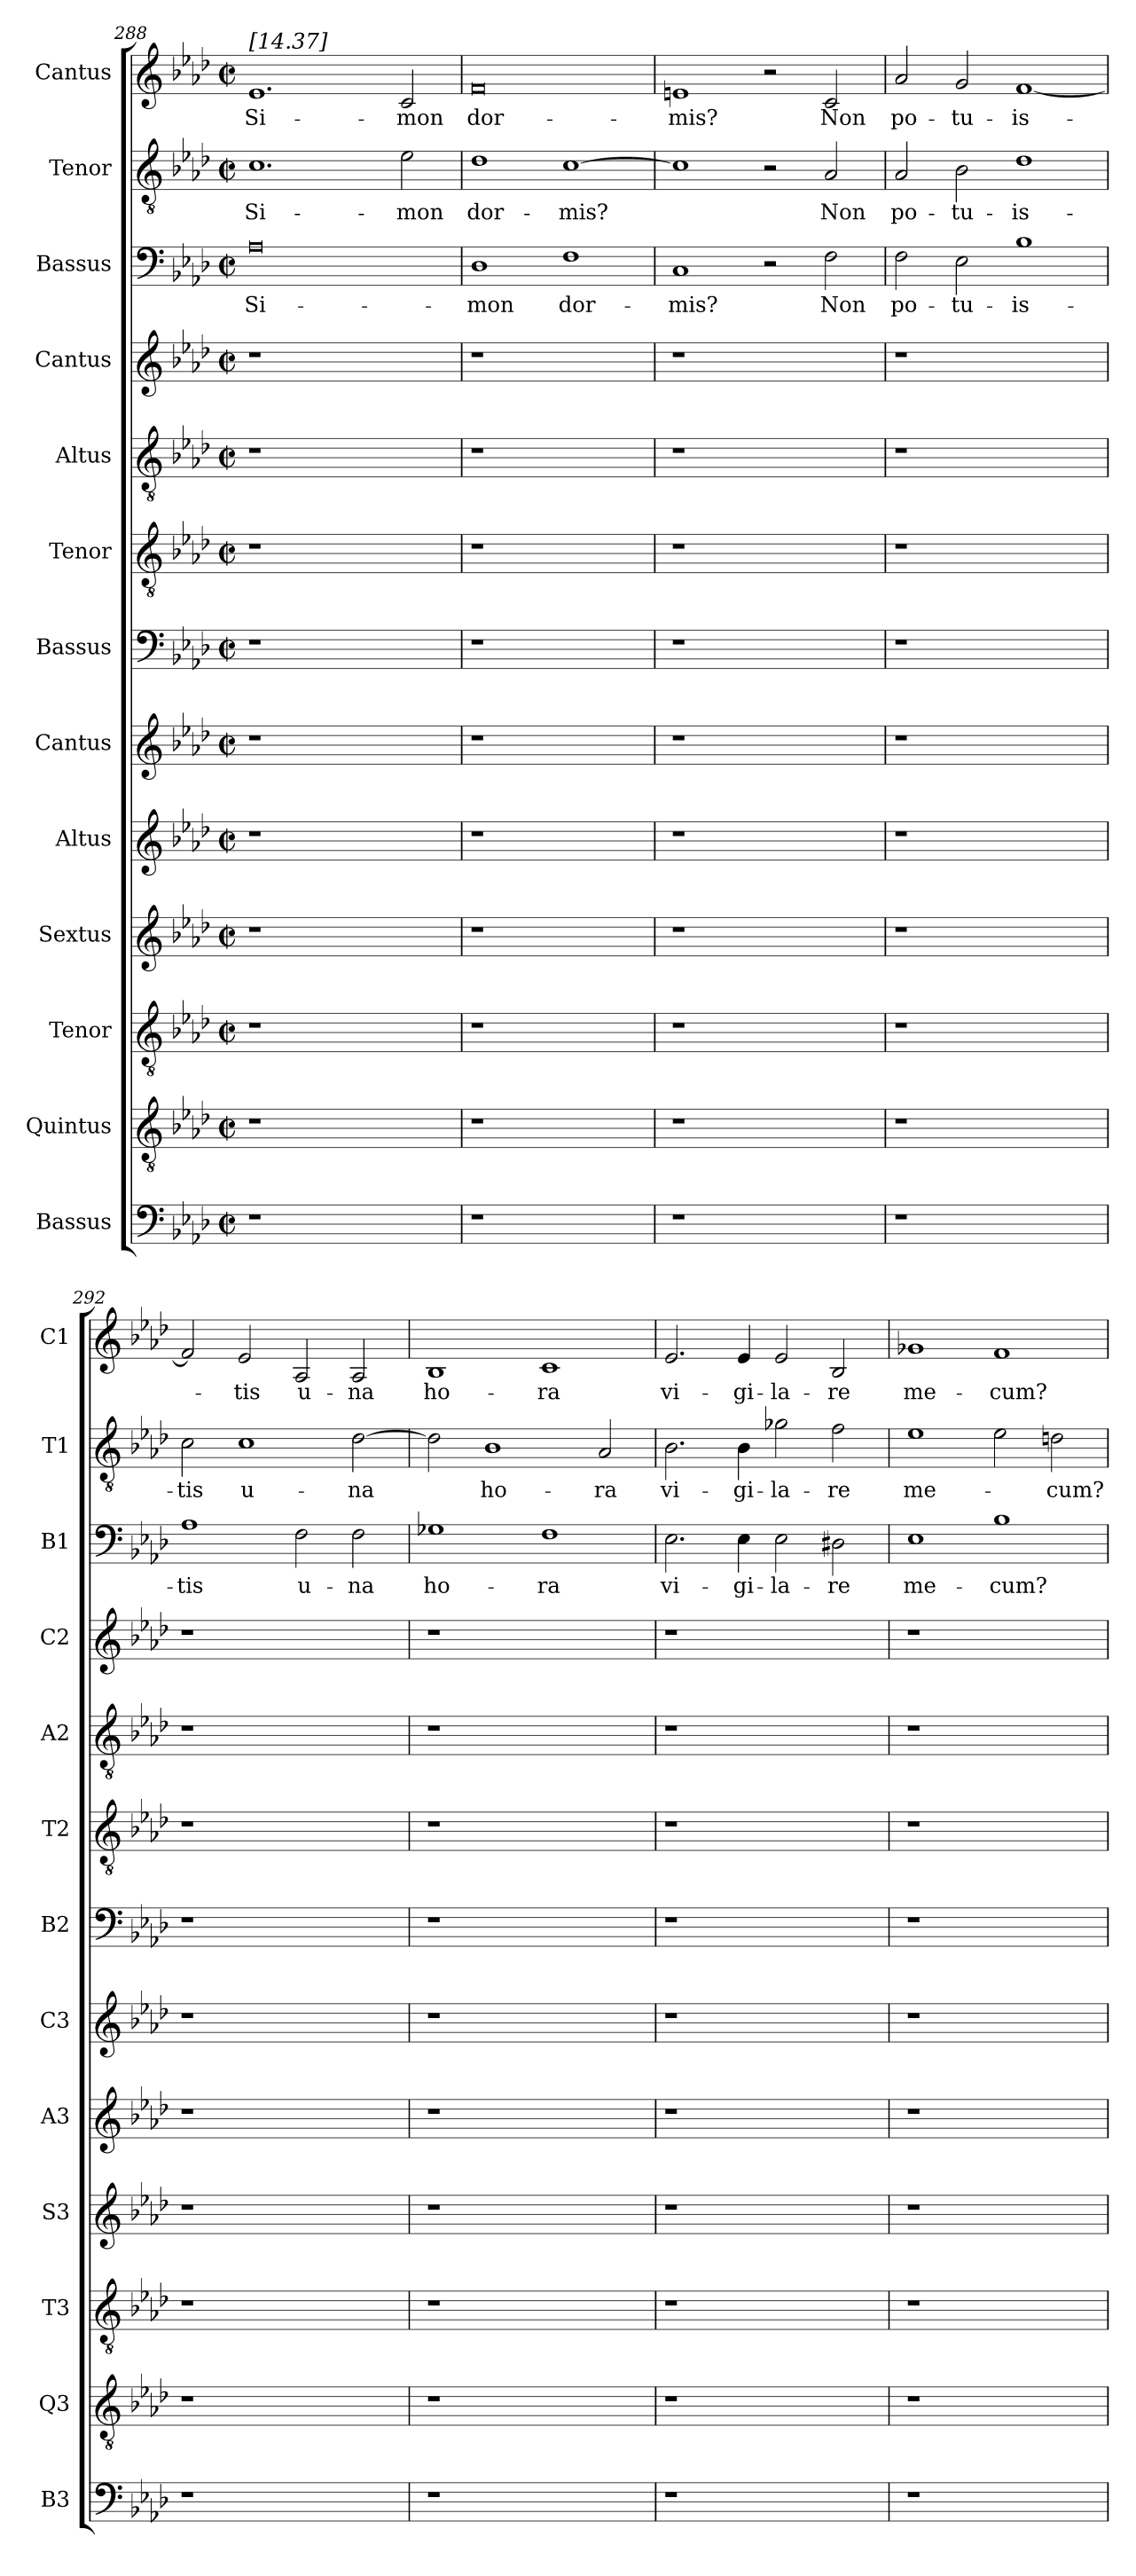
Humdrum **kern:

**kern	**kern	**kern	**kern	**kern	**kern	**kern	**kern	**kern	**kern	**kern	**text	**kern	**text	**kern	**text
*part13	*part12	*part11	*part10	*part9	*part8	*part7	*part6	*part5	*part4	*part3	*part3	*part2	*part2	*part1	*part1
*staff13	*staff12	*staff11	*staff10	*staff9	*staff8	*staff7	*staff6	*staff5	*staff4	*staff3	*staff3	*staff2	*staff2	*staff1	*staff1
*I"Bassus	*I"Quintus	*I"Tenor	*I"Sextus	*I"Altus	*I"Cantus	*I"Bassus	*I"Tenor	*I"Altus	*I"Cantus	*I"Bassus	*	*I"Tenor	*	*I"Cantus	*
*I'B3	*I'Q3	*I'T3	*I'S3	*I'A3	*I'C3	*I'B2	*I'T2	*I'A2	*I'C2	*I'B1	*	*I'T1	*	*I'C1	*
!!LO:PB:g=z
*clefF4	*clefGv2	*clefGv2	*clefG2	*clefG2	*clefG2	*clefF4	*clefGv2	*clefGv2	*clefG2	*clefF4	*	*clefGv2	*	*clefG2	*
*k[b-e-a-d-]	*k[b-e-a-d-]	*k[b-e-a-d-]	*k[b-e-a-d-]	*k[b-e-a-d-]	*k[b-e-a-d-]	*k[b-e-a-d-]	*k[b-e-a-d-]	*k[b-e-a-d-]	*k[b-e-a-d-]	*k[b-e-a-d-]	*	*k[b-e-a-d-]	*	*k[b-e-a-d-]	*
*A-:	*A-:	*A-:	*A-:	*A-:	*A-:	*A-:	*A-:	*A-:	*A-:	*A-:	*	*A-:	*	*A-:	*
*M2/2	*M2/2	*M2/2	*M2/2	*M2/2	*M2/2	*M2/2	*M2/2	*M2/2	*M2/2	*M2/2	*	*M2/2	*	*M2/2	*
*met(c|)	*met(c|)	*met(c|)	*met(c|)	*met(c|)	*met(c|)	*met(c|)	*met(c|)	*met(c|)	*met(c|)	*met(c|)	*	*met(c|)	*	*met(c|)	*
=288	=288	=288	=288	=288	=288	=288	=288	=288	=288	=288	=288	=288	=288	=288	=288
!	!	!	!	!	!	!	!	!	!	!	!	!	!	!LO:TX:a:t=[14.37]	!
!	!	!	!	!	!	!	!	!	!	!	!LO:LY:b	!	!LO:LY:b	!	!LO:LY:b
1r	1r	1r	1r	1r	1r	1r	1r	1r	1r	0A-	Si-	1.c	Si-	1.e-	Si-
1ryy	1ryy	1ryy	1ryy	1ryy	1ryy	1ryy	1ryy	1ryy	1ryy	.	.	.	.	.	.
!	!	!	!	!	!	!	!	!	!	!	!	!	!LO:LY:b	!	!LO:LY:b
.	.	.	.	.	.	.	.	.	.	.	.	2e-\	-mon	2c/	-mon
=289	=289	=289	=289	=289	=289	=289	=289	=289	=289	=289	=289	=289	=289	=289	=289
!	!	!	!	!	!	!	!	!	!	!	!LO:LY:b	!	!LO:LY:b	!	!LO:LY:b
1r	1r	1r	1r	1r	1r	1r	1r	1r	1r	1D-	-mon	1d-	dor-	0f	dor-
!	!	!	!	!	!	!	!	!	!	!	!LO:LY:b	!	!LO:LY:b	!	!
1ryy	1ryy	1ryy	1ryy	1ryy	1ryy	1ryy	1ryy	1ryy	1ryy	1F	dor-	[1c	-mis?	.	.
=290	=290	=290	=290	=290	=290	=290	=290	=290	=290	=290	=290	=290	=290	=290	=290
!	!	!	!	!	!	!	!	!	!	!	!LO:LY:b	!	!	!	!LO:LY:b
1r	1r	1r	1r	1r	1r	1r	1r	1r	1r	1C	-mis?	1c]	.	1en	-mis?
1ryy	1ryy	1ryy	1ryy	1ryy	1ryy	1ryy	1ryy	1ryy	1ryy	2r	.	2r	.	2r	.
!	!	!	!	!	!	!	!	!	!	!	!LO:LY:b	!	!LO:LY:b	!	!LO:LY:b
.	.	.	.	.	.	.	.	.	.	2F\	Non	2A-/	Non	2c/	Non
=291	=291	=291	=291	=291	=291	=291	=291	=291	=291	=291	=291	=291	=291	=291	=291
!	!	!	!	!	!	!	!	!	!	!	!LO:LY:b	!	!LO:LY:b	!	!LO:LY:b
1r	1r	1r	1r	1r	1r	1r	1r	1r	1r	2F\	po-	2A-/	po-	2a-/	po-
!	!	!	!	!	!	!	!	!	!	!	!LO:LY:b	!	!LO:LY:b	!	!LO:LY:b
.	.	.	.	.	.	.	.	.	.	2E-\	-tu-	2B-\	-tu-	2g/	-tu-
!	!	!	!	!	!	!	!	!	!	!	!LO:LY:b	!	!LO:LY:b	!	!LO:LY:b
1ryy	1ryy	1ryy	1ryy	1ryy	1ryy	1ryy	1ryy	1ryy	1ryy	1B-	-is-	1d-	-is-	[1f	-is-
=292	=292	=292	=292	=292	=292	=292	=292	=292	=292	=292	=292	=292	=292	=292	=292
!	!	!	!	!	!	!	!	!	!	!	!LO:LY:b	!	!LO:LY:b	!	!
1r	1r	1r	1r	1r	1r	1r	1r	1r	1r	1A-	-tis	2c\	-tis	2f/]	.
!	!	!	!	!	!	!	!	!	!	!	!	!	!LO:LY:b	!	!LO:LY:b
.	.	.	.	.	.	.	.	.	.	.	.	1c	u-	2e-/	-tis
!	!	!	!	!	!	!	!	!	!	!	!LO:LY:b	!	!	!	!LO:LY:b
1ryy	1ryy	1ryy	1ryy	1ryy	1ryy	1ryy	1ryy	1ryy	1ryy	2F\	u-	.	.	2A-/	u-
!	!	!	!	!	!	!	!	!	!	!	!LO:LY:b	!	!LO:LY:b	!	!LO:LY:b
.	.	.	.	.	.	.	.	.	.	2F\	-na	[2d-\	-na	2A-/	-na
=293	=293	=293	=293	=293	=293	=293	=293	=293	=293	=293	=293	=293	=293	=293	=293
!	!	!	!	!	!	!	!	!	!	!	!LO:LY:b	!	!	!	!LO:LY:b
1r	1r	1r	1r	1r	1r	1r	1r	1r	1r	1G-X	ho-	2d-\]	.	1B-	ho-
!	!	!	!	!	!	!	!	!	!	!	!	!	!LO:LY:b	!	!
.	.	.	.	.	.	.	.	.	.	.	.	1B-	ho-	.	.
!	!	!	!	!	!	!	!	!	!	!	!LO:LY:b	!	!	!	!LO:LY:b
1ryy	1ryy	1ryy	1ryy	1ryy	1ryy	1ryy	1ryy	1ryy	1ryy	1F	-ra	.	.	1c	-ra
!	!	!	!	!	!	!	!	!	!	!	!	!	!LO:LY:b	!	!
.	.	.	.	.	.	.	.	.	.	.	.	2A-/	-ra	.	.
!!LO:LB:g=z
=294	=294	=294	=294	=294	=294	=294	=294	=294	=294	=294	=294	=294	=294	=294	=294
!	!	!	!	!	!	!	!	!	!	!	!LO:LY:b	!	!LO:LY:b	!	!LO:LY:b
1r	1r	1r	1r	1r	1r	1r	1r	1r	1r	2.E-\	vi-	2.B-\	vi-	2.e-/	vi-
!	!	!	!	!	!	!	!	!	!	!	!LO:LY:b	!	!LO:LY:b	!	!LO:LY:b
.	.	.	.	.	.	.	.	.	.	4E-\	-gi-	4B-\	-gi-	4e-/	-gi-
!	!	!	!	!	!	!	!	!	!	!	!LO:LY:b	!	!LO:LY:b	!	!LO:LY:b
1ryy	1ryy	1ryy	1ryy	1ryy	1ryy	1ryy	1ryy	1ryy	1ryy	2E-\	-la-	2g-X\	-la-	2e-/	-la-
!	!	!	!	!	!	!	!	!	!	!	!LO:LY:b	!	!LO:LY:b	!	!LO:LY:b
.	.	.	.	.	.	.	.	.	.	2D#X\	-re	2f\	-re	2B-/	-re
=295	=295	=295	=295	=295	=295	=295	=295	=295	=295	=295	=295	=295	=295	=295	=295
!	!	!	!	!	!	!	!	!	!	!	!LO:LY:b	!	!LO:LY:b	!	!LO:LY:b
1r	1r	1r	1r	1r	1r	1r	1r	1r	1r	1E-	me-	1e-	me-	1g-X	me-
!	!	!	!	!	!	!	!	!	!	!	!LO:LY:b	!	!	!	!LO:LY:b
1ryy	1ryy	1ryy	1ryy	1ryy	1ryy	1ryy	1ryy	1ryy	1ryy	1B-	-cum?	2e-\	.	1f	-cum?
!	!	!	!	!	!	!	!	!	!	!	!	!	!LO:LY:b	!	!
.	.	.	.	.	.	.	.	.	.	.	.	2dn\	-cum?	.	.
=	=	=	=	=	=	=	=	=	=	=	=	=	=	=	=
*-	*-	*-	*-	*-	*-	*-	*-	*-	*-	*-	*-	*-	*-	*-	*-
